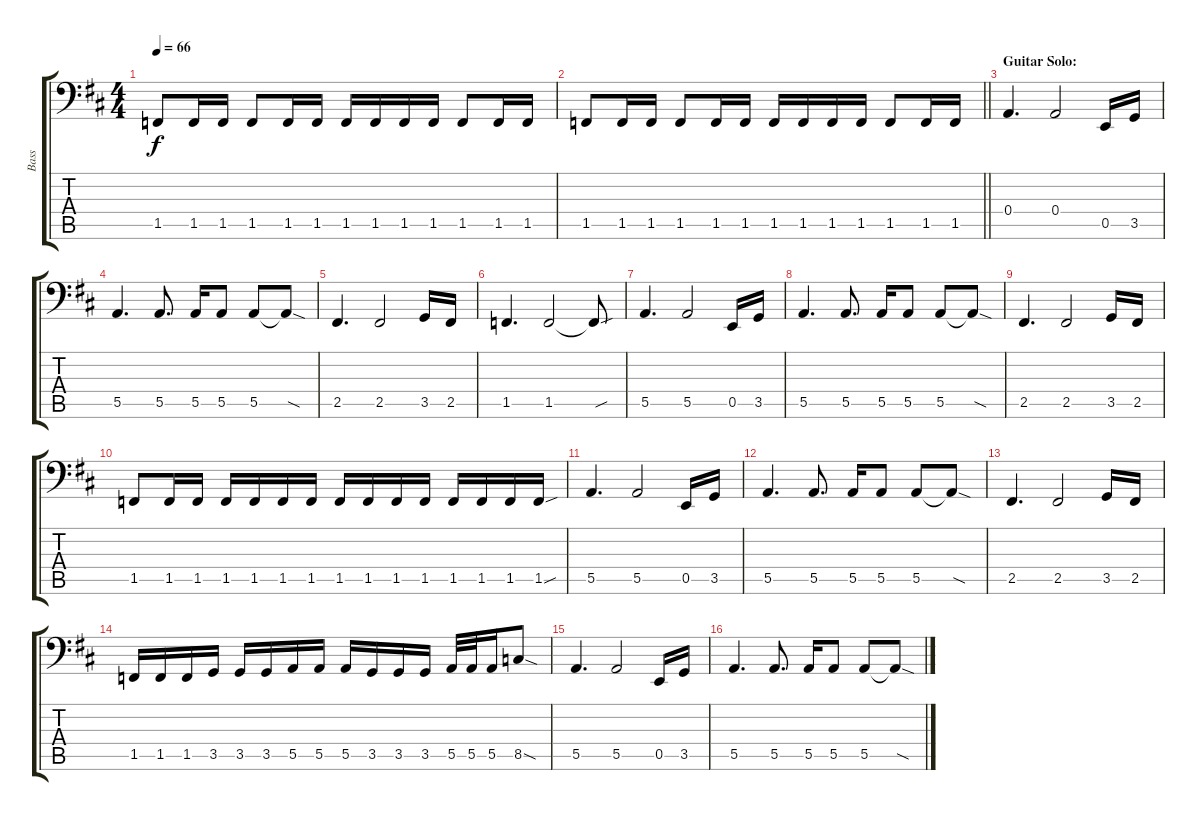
\track ("Bass" "Bass") {instrument electricbassfinger}
\staff {score tabs}
\tuning (C3 G2 D2 A1 E1 B0) {hide}
\ts (4 4)
\tempo 66
\clef f4
\ks d
1.5.8{dy f} 1.5.16 1.5.16 1.5.8 1.5.16 1.5.16 1.5.16 1.5.16 1.5.16 1.5.16 1.5.8 1.5.16 1.5.16 |
\barLineRight lightlight
1.5.8 1.5.16 1.5.16 1.5.8 1.5.16 1.5.16 1.5.16 1.5.16 1.5.16 1.5.16 1.5.8 1.5.16 1.5.16 |
\section ("" "Guitar Solo:")
0.4.4{d} 0.4.2 0.5.16 3.5.16 |
5.5.4{d} 5.5.8{d} 5.5.16 5.5.8 5.5.8 5.5{sod t}.8 |
2.5.4{d} 2.5.2 3.5.16 2.5.16 |
1.5.4{d} 1.5.2 1.5{sou t}.8 |
5.5.4{d} 5.5.2 0.5.16 3.5.16 |
5.5.4{d} 5.5.8{d} 5.5.16 5.5.8 5.5.8 5.5{sod t}.8 |
2.5.4{d} 2.5.2 3.5.16 2.5.16 |
1.5.8 1.5.16 1.5.16 1.5.16 1.5.16 1.5.16 1.5.16 1.5.16 1.5.16 1.5.16 1.5.16 1.5.16 1.5.16 1.5.16 1.5{sou}.16 |
5.5.4{d} 5.5.2 0.5.16 3.5.16 |
5.5.4{d} 5.5.8{d} 5.5.16 5.5.8 5.5.8 5.5{sod t}.8 |
2.5.4{d} 2.5.2 3.5.16 2.5.16 |
1.5.16 1.5.16 1.5.16 3.5.16 3.5.16 3.5.16 5.5.16 5.5.16 5.5.16 3.5.16 3.5.16 3.5.16 5.5.32 5.5.32 5.5.16 8.5{sod}.8 |
5.5.4{d} 5.5.2 0.5.16 3.5.16 |
5.5.4{d} 5.5.8{d} 5.5.16 5.5.8 5.5.8 5.5{sod t}.8
